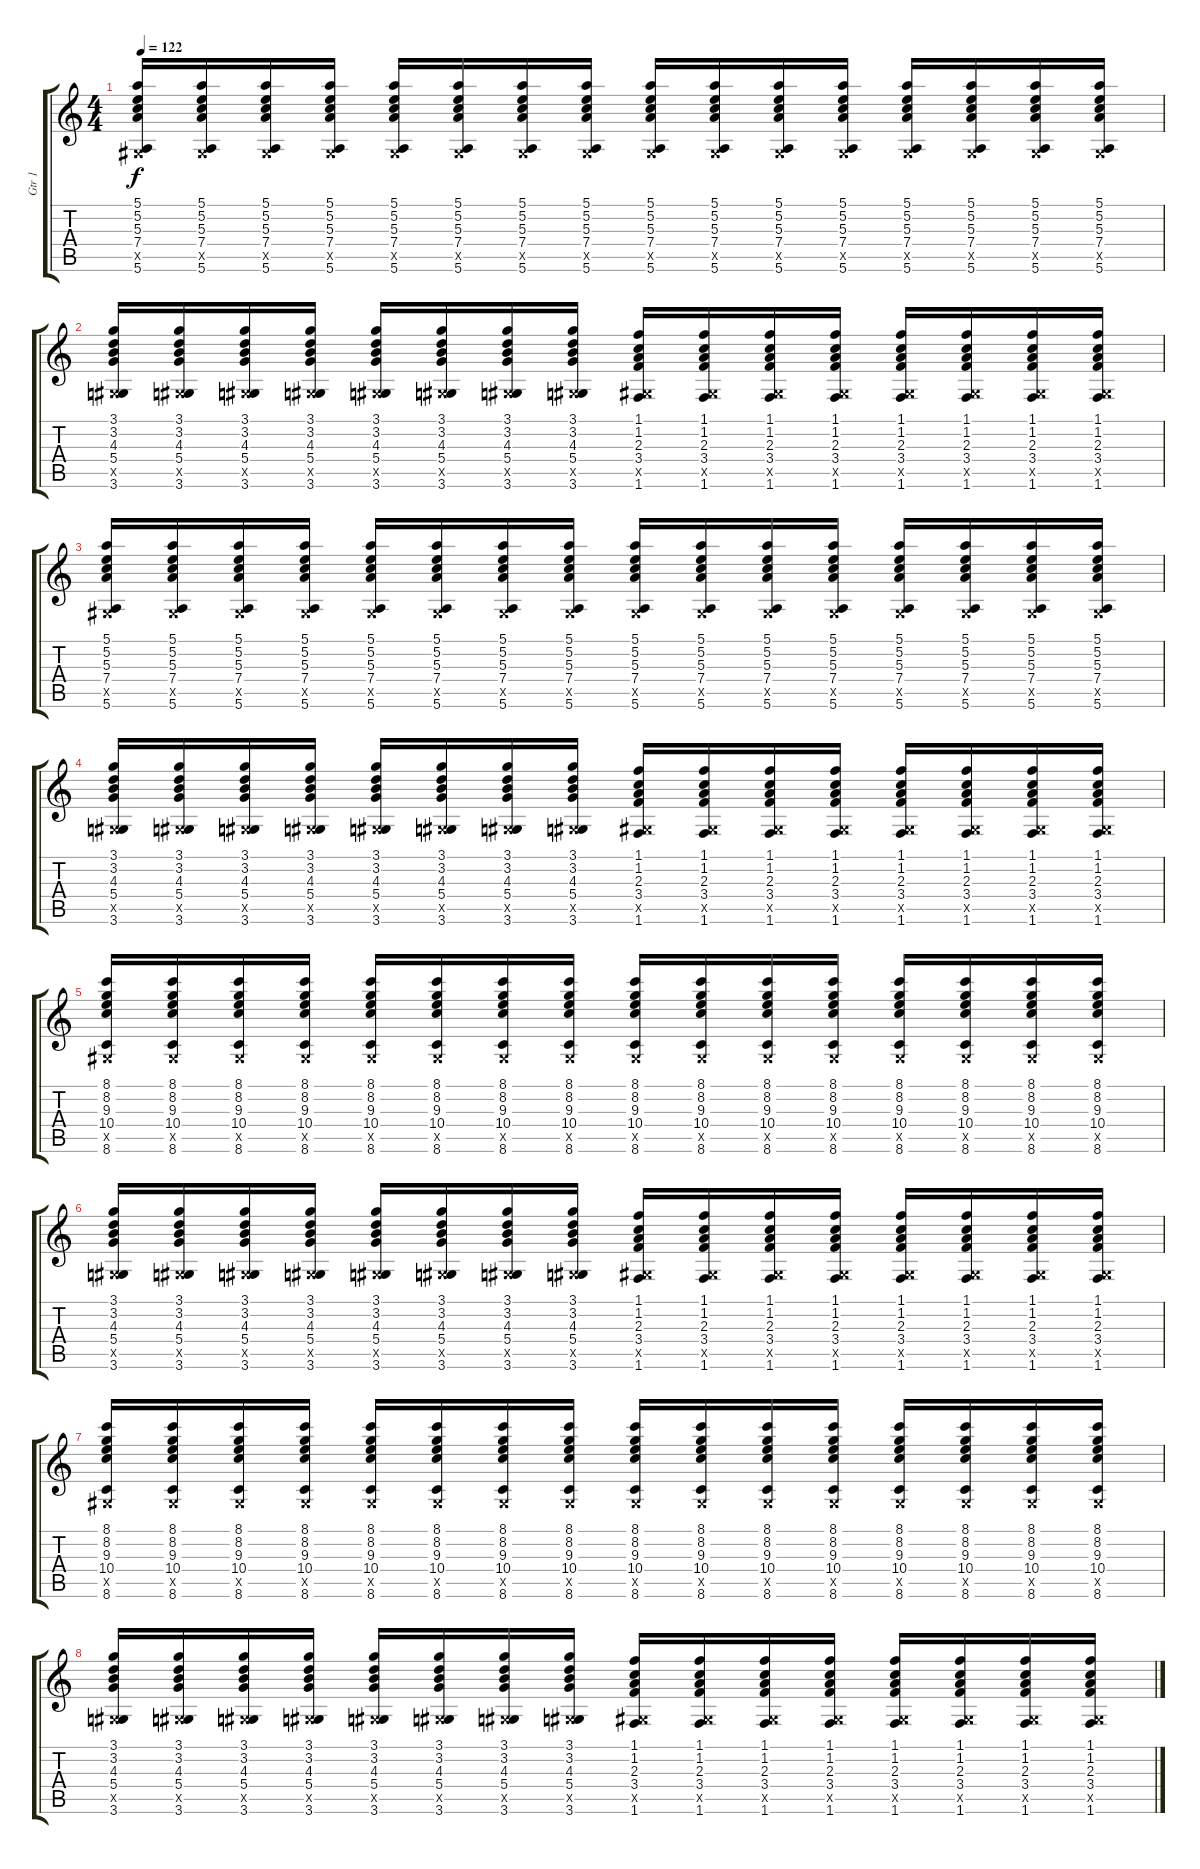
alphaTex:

\track ("Gtr 1" "Gtr 1") {instrument overdrivenguitar}
\staff {score tabs}
\tuning (E4 B3 G3 D3 A2 E2) {hide}
\ts (4 4)
\tempo 122
\clef g2
\ks c
(5.1 5.2 5.3 7.4 -1.5{x} 5.6).16{dy f} (5.1 5.2 5.3 7.4 -1.5{x} 5.6).16 (5.1 5.2 5.3 7.4 -1.5{x} 5.6).16 (5.1 5.2 5.3 7.4 -1.5{x} 5.6).16 (5.1 5.2 5.3 7.4 -1.5{x} 5.6).16 (5.1 5.2 5.3 7.4 -1.5{x} 5.6).16 (5.1 5.2 5.3 7.4 -1.5{x} 5.6).16 (5.1 5.2 5.3 7.4 -1.5{x} 5.6).16 (5.1 5.2 5.3 7.4 -1.5{x} 5.6).16 (5.1 5.2 5.3 7.4 -1.5{x} 5.6).16 (5.1 5.2 5.3 7.4 -1.5{x} 5.6).16 (5.1 5.2 5.3 7.4 -1.5{x} 5.6).16 (5.1 5.2 5.3 7.4 -1.5{x} 5.6).16 (5.1 5.2 5.3 7.4 -1.5{x} 5.6).16 (5.1 5.2 5.3 7.4 -1.5{x} 5.6).16 (5.1 5.2 5.3 7.4 -1.5{x} 5.6).16 |
(3.1 3.2 4.3 5.4 -1.5{x} 3.6).16 (3.1 3.2 4.3 5.4 -1.5{x} 3.6).16 (3.1 3.2 4.3 5.4 -1.5{x} 3.6).16 (3.1 3.2 4.3 5.4 -1.5{x} 3.6).16 (3.1 3.2 4.3 5.4 -1.5{x} 3.6).16 (3.1 3.2 4.3 5.4 -1.5{x} 3.6).16 (3.1 3.2 4.3 5.4 -1.5{x} 3.6).16 (3.1 3.2 4.3 5.4 -1.5{x} 3.6).16 (1.1 1.2 2.3 3.4 -1.5{x} 1.6).16 (1.1 1.2 2.3 3.4 -1.5{x} 1.6).16 (1.1 1.2 2.3 3.4 -1.5{x} 1.6).16 (1.1 1.2 2.3 3.4 -1.5{x} 1.6).16 (1.1 1.2 2.3 3.4 -1.5{x} 1.6).16 (1.1 1.2 2.3 3.4 -1.5{x} 1.6).16 (1.1 1.2 2.3 3.4 -1.5{x} 1.6).16 (1.1 1.2 2.3 3.4 -1.5{x} 1.6).16 |
(5.1 5.2 5.3 7.4 -1.5{x} 5.6).16 (5.1 5.2 5.3 7.4 -1.5{x} 5.6).16 (5.1 5.2 5.3 7.4 -1.5{x} 5.6).16 (5.1 5.2 5.3 7.4 -1.5{x} 5.6).16 (5.1 5.2 5.3 7.4 -1.5{x} 5.6).16 (5.1 5.2 5.3 7.4 -1.5{x} 5.6).16 (5.1 5.2 5.3 7.4 -1.5{x} 5.6).16 (5.1 5.2 5.3 7.4 -1.5{x} 5.6).16 (5.1 5.2 5.3 7.4 -1.5{x} 5.6).16 (5.1 5.2 5.3 7.4 -1.5{x} 5.6).16 (5.1 5.2 5.3 7.4 -1.5{x} 5.6).16 (5.1 5.2 5.3 7.4 -1.5{x} 5.6).16 (5.1 5.2 5.3 7.4 -1.5{x} 5.6).16 (5.1 5.2 5.3 7.4 -1.5{x} 5.6).16 (5.1 5.2 5.3 7.4 -1.5{x} 5.6).16 (5.1 5.2 5.3 7.4 -1.5{x} 5.6).16 |
(3.1 3.2 4.3 5.4 -1.5{x} 3.6).16 (3.1 3.2 4.3 5.4 -1.5{x} 3.6).16 (3.1 3.2 4.3 5.4 -1.5{x} 3.6).16 (3.1 3.2 4.3 5.4 -1.5{x} 3.6).16 (3.1 3.2 4.3 5.4 -1.5{x} 3.6).16 (3.1 3.2 4.3 5.4 -1.5{x} 3.6).16 (3.1 3.2 4.3 5.4 -1.5{x} 3.6).16 (3.1 3.2 4.3 5.4 -1.5{x} 3.6).16 (1.1 1.2 2.3 3.4 -1.5{x} 1.6).16 (1.1 1.2 2.3 3.4 -1.5{x} 1.6).16 (1.1 1.2 2.3 3.4 -1.5{x} 1.6).16 (1.1 1.2 2.3 3.4 -1.5{x} 1.6).16 (1.1 1.2 2.3 3.4 -1.5{x} 1.6).16 (1.1 1.2 2.3 3.4 -1.5{x} 1.6).16 (1.1 1.2 2.3 3.4 -1.5{x} 1.6).16 (1.1 1.2 2.3 3.4 -1.5{x} 1.6).16 |
(8.1 8.2 9.3 10.4 -1.5{x} 8.6).16 (8.1 8.2 9.3 10.4 -1.5{x} 8.6).16 (8.1 8.2 9.3 10.4 -1.5{x} 8.6).16 (8.1 8.2 9.3 10.4 -1.5{x} 8.6).16 (8.1 8.2 9.3 10.4 -1.5{x} 8.6).16 (8.1 8.2 9.3 10.4 -1.5{x} 8.6).16 (8.1 8.2 9.3 10.4 -1.5{x} 8.6).16 (8.1 8.2 9.3 10.4 -1.5{x} 8.6).16 (8.1 8.2 9.3 10.4 -1.5{x} 8.6).16 (8.1 8.2 9.3 10.4 -1.5{x} 8.6).16 (8.1 8.2 9.3 10.4 -1.5{x} 8.6).16 (8.1 8.2 9.3 10.4 -1.5{x} 8.6).16 (8.1 8.2 9.3 10.4 -1.5{x} 8.6).16 (8.1 8.2 9.3 10.4 -1.5{x} 8.6).16 (8.1 8.2 9.3 10.4 -1.5{x} 8.6).16 (8.1 8.2 9.3 10.4 -1.5{x} 8.6).16 |
(3.1 3.2 4.3 5.4 -1.5{x} 3.6).16 (3.1 3.2 4.3 5.4 -1.5{x} 3.6).16 (3.1 3.2 4.3 5.4 -1.5{x} 3.6).16 (3.1 3.2 4.3 5.4 -1.5{x} 3.6).16 (3.1 3.2 4.3 5.4 -1.5{x} 3.6).16 (3.1 3.2 4.3 5.4 -1.5{x} 3.6).16 (3.1 3.2 4.3 5.4 -1.5{x} 3.6).16 (3.1 3.2 4.3 5.4 -1.5{x} 3.6).16 (1.1 1.2 2.3 3.4 -1.5{x} 1.6).16 (1.1 1.2 2.3 3.4 -1.5{x} 1.6).16 (1.1 1.2 2.3 3.4 -1.5{x} 1.6).16 (1.1 1.2 2.3 3.4 -1.5{x} 1.6).16 (1.1 1.2 2.3 3.4 -1.5{x} 1.6).16 (1.1 1.2 2.3 3.4 -1.5{x} 1.6).16 (1.1 1.2 2.3 3.4 -1.5{x} 1.6).16 (1.1 1.2 2.3 3.4 -1.5{x} 1.6).16 |
(8.1 8.2 9.3 10.4 -1.5{x} 8.6).16 (8.1 8.2 9.3 10.4 -1.5{x} 8.6).16 (8.1 8.2 9.3 10.4 -1.5{x} 8.6).16 (8.1 8.2 9.3 10.4 -1.5{x} 8.6).16 (8.1 8.2 9.3 10.4 -1.5{x} 8.6).16 (8.1 8.2 9.3 10.4 -1.5{x} 8.6).16 (8.1 8.2 9.3 10.4 -1.5{x} 8.6).16 (8.1 8.2 9.3 10.4 -1.5{x} 8.6).16 (8.1 8.2 9.3 10.4 -1.5{x} 8.6).16 (8.1 8.2 9.3 10.4 -1.5{x} 8.6).16 (8.1 8.2 9.3 10.4 -1.5{x} 8.6).16 (8.1 8.2 9.3 10.4 -1.5{x} 8.6).16 (8.1 8.2 9.3 10.4 -1.5{x} 8.6).16 (8.1 8.2 9.3 10.4 -1.5{x} 8.6).16 (8.1 8.2 9.3 10.4 -1.5{x} 8.6).16 (8.1 8.2 9.3 10.4 -1.5{x} 8.6).16 |
(3.1 3.2 4.3 5.4 -1.5{x} 3.6).16 (3.1 3.2 4.3 5.4 -1.5{x} 3.6).16 (3.1 3.2 4.3 5.4 -1.5{x} 3.6).16 (3.1 3.2 4.3 5.4 -1.5{x} 3.6).16 (3.1 3.2 4.3 5.4 -1.5{x} 3.6).16 (3.1 3.2 4.3 5.4 -1.5{x} 3.6).16 (3.1 3.2 4.3 5.4 -1.5{x} 3.6).16 (3.1 3.2 4.3 5.4 -1.5{x} 3.6).16 (1.1 1.2 2.3 3.4 -1.5{x} 1.6).16 (1.1 1.2 2.3 3.4 -1.5{x} 1.6).16 (1.1 1.2 2.3 3.4 -1.5{x} 1.6).16 (1.1 1.2 2.3 3.4 -1.5{x} 1.6).16 (1.1 1.2 2.3 3.4 -1.5{x} 1.6).16 (1.1 1.2 2.3 3.4 -1.5{x} 1.6).16 (1.1 1.2 2.3 3.4 -1.5{x} 1.6).16 (1.1 1.2 2.3 3.4 -1.5{x} 1.6).16
